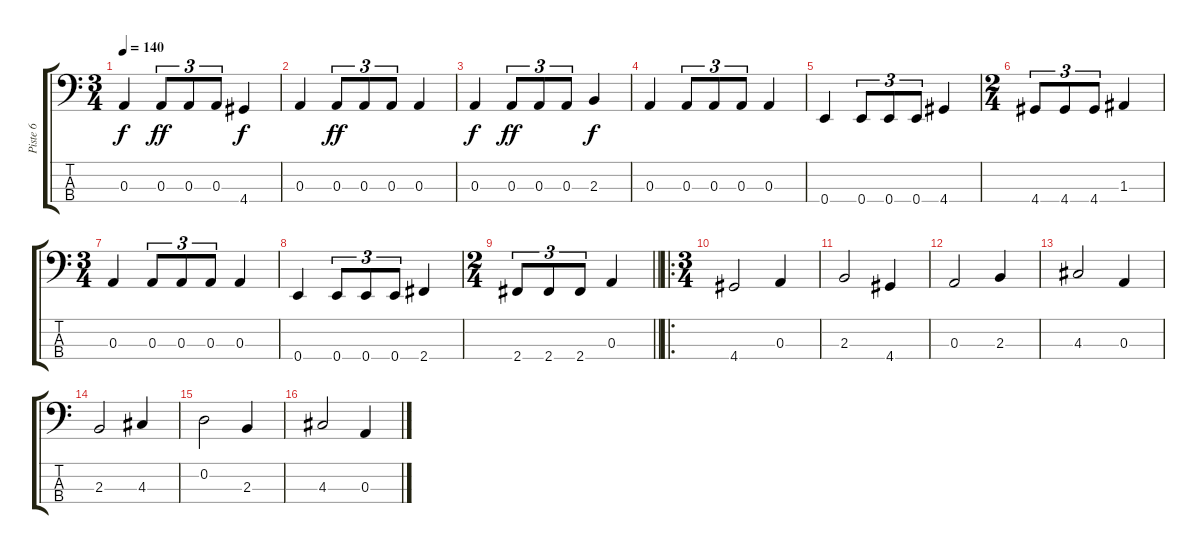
\track ("Piste 6" "Piste 6") {instrument electricbassfinger}
\staff {score tabs}
\tuning (G2 D2 A1 E1) {hide}
\ts (3 4)
\tempo 140
\clef f4
\ks c
0.3.4{dy f} 0.3.8{tu (3 2) dy ff} 0.3.8{tu (3 2)} 0.3.8{tu (3 2)} 4.4.4{dy f} |
0.3.4 0.3.8{tu (3 2) dy ff} 0.3.8{tu (3 2)} 0.3.8{tu (3 2)} 0.3.4 |
0.3.4{dy f} 0.3.8{tu (3 2) dy ff} 0.3.8{tu (3 2)} 0.3.8{tu (3 2)} 2.3.4{dy f} |
0.3.4 0.3.8{tu (3 2)} 0.3.8{tu (3 2)} 0.3.8{tu (3 2)} 0.3.4 |
0.4.4 0.4.8{tu (3 2)} 0.4.8{tu (3 2)} 0.4.8{tu (3 2)} 4.4.4 |
\ts (2 4)
4.4.8{tu (3 2)} 4.4.8{tu (3 2)} 4.4.8{tu (3 2)} 1.3.4 |
\ts (3 4)
0.3.4 0.3.8{tu (3 2)} 0.3.8{tu (3 2)} 0.3.8{tu (3 2)} 0.3.4 |
0.4.4 0.4.8{tu (3 2)} 0.4.8{tu (3 2)} 0.4.8{tu (3 2)} 2.4.4 |
\ts (2 4)
\barLineRight lightlight
2.4.8{tu (3 2)} 2.4.8{tu (3 2)} 2.4.8{tu (3 2)} 0.3.4 |
\ro
\ts (3 4)
\section ("" "")
4.4.2 0.3.4 |
2.3.2 4.4.4 |
0.3.2 2.3.4 |
4.3.2 0.3.4 |
2.3.2 4.3.4 |
0.2.2 2.3.4 |
4.3.2 0.3.4
